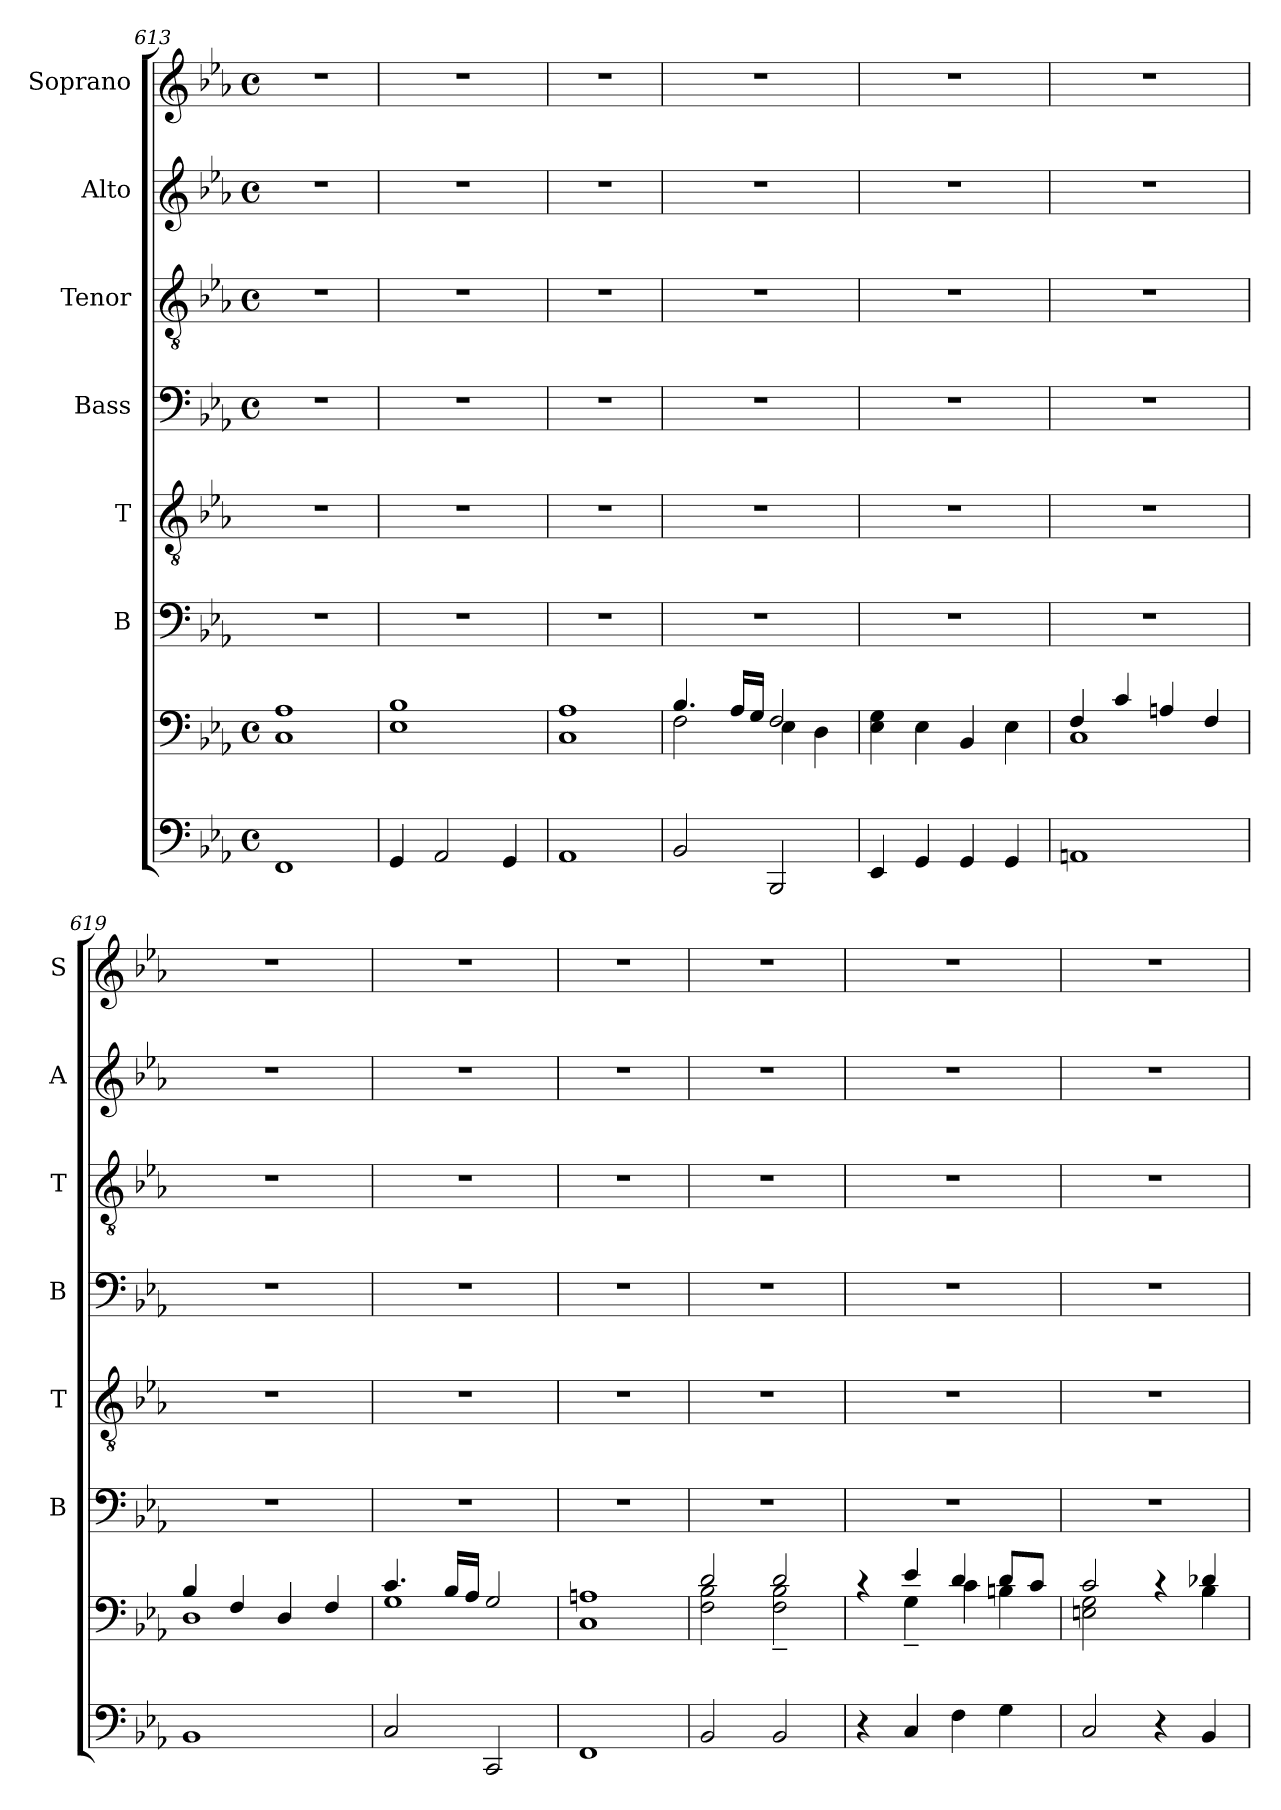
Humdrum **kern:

**kern	**kern	**kern	**kern	**kern	**kern	**kern	**kern
*part8	*part7	*part6	*part5	*part4	*part3	*part2	*part1
*staff8	*staff7	*staff6	*staff5	*staff4	*staff3	*staff2	*staff1
*	*	*I"B	*I"T	*I"Bass	*I"Tenor	*I"Alto	*I"Soprano
*	*	*I'B	*I'T	*I'B	*I'T	*I'A	*I'S
*clefF4	*clefF4	*clefF4	*clefGv2	*clefF4	*clefGv2	*clefG2	*clefG2
*k[b-e-a-]	*k[b-e-a-]	*k[b-e-a-]	*k[b-e-a-]	*k[b-e-a-]	*k[b-e-a-]	*k[b-e-a-]	*k[b-e-a-]
*E-:	*E-:	*E-:	*E-:	*E-:	*E-:	*E-:	*E-:
*M4/4	*M4/4	*	*	*M4/4	*M4/4	*M4/4	*M4/4
*met(c)	*met(c)	*	*	*met(c)	*met(c)	*met(c)	*met(c)
=613	=613	=613	=613	=613	=613	=613	=613
1FF	1C 1A-	1r	1r	1r	1r	1r	1r
=614	=614	=614	=614	=614	=614	=614	=614
4GG/	1E- 1B-	1r	1r	1r	1r	1r	1r
2AA-/	.	.	.	.	.	.	.
4GG/	.	.	.	.	.	.	.
!!LO:LB:g=z
=615	=615	=615	=615	=615	=615	=615	=615
1AA-	1C 1A-	1r	1r	1r	1r	1r	1r
=616	=616	=616	=616	=616	=616	=616	=616
*	*^	*	*	*	*	*	*
2BB-/	4.B-/	2F\	1r	1r	1r	1r	1r	1r
.	16A-/LL	.	.	.	.	.	.	.
.	16G/JJ	.	.	.	.	.	.	.
2BBB-/	2F/	4E-\	.	.	.	.	.	.
.	.	4D\	.	.	.	.	.	.
*	*v	*v	*	*	*	*	*	*
=617	=617	=617	=617	=617	=617	=617	=617
4EE-/	4E-\ 4G\	1r	1r	1r	1r	1r	1r
4GG/	4E-\	.	.	.	.	.	.
4GG/	4BB-/	.	.	.	.	.	.
4GG/	4E-\	.	.	.	.	.	.
=618	=618	=618	=618	=618	=618	=618	=618
*	*^	*	*	*	*	*	*
1AAn	4F/	1C	1r	1r	1r	1r	1r	1r
.	4c/	.	.	.	.	.	.	.
.	4An/	.	.	.	.	.	.	.
.	4F/	.	.	.	.	.	.	.
=619	=619	=619	=619	=619	=619	=619	=619	=619
1BB-	4B-/	1D	1r	1r	1r	1r	1r	1r
.	4F/	.	.	.	.	.	.	.
.	4D/	.	.	.	.	.	.	.
.	4F/	.	.	.	.	.	.	.
=620	=620	=620	=620	=620	=620	=620	=620	=620
2C/	4.c/	1G	1r	1r	1r	1r	1r	1r
.	16B-/LL	.	.	.	.	.	.	.
.	16A-/JJ	.	.	.	.	.	.	.
2CC/	2G/	.	.	.	.	.	.	.
*	*v	*v	*	*	*	*	*	*
!!LO:LB:g=z
=621	=621	=621	=621	=621	=621	=621	=621
1FF	1C 1An	1r	1r	1r	1r	1r	1r
=622	=622	=622	=622	=622	=622	=622	=622
*	*^	*	*	*	*	*	*
2BB-/	2d/	2F\ 2B-\	1r	1r	1r	1r	1r	1r
2BB-/	2d/	2F\~< 2B-\~<	.	.	.	.	.	.
=623	=623	=623	=623	=623	=623	=623	=623	=623
4r	4rc	4ryy	1r	1r	1r	1r	1r	1r
4C/	4e-/	4G~<\	.	.	.	.	.	.
4F\	4d/	4c\	.	.	.	.	.	.
4G\	(8d/L	4Bn\	.	.	.	.	.	.
.	8c/J	.	.	.	.	.	.	.
=624	=624	=624	=624	=624	=624	=624	=624	=624
2C/	2c/	2En\ 2G\	1r	1r	1r	1r	1r	1r
4r	4rc	4ryy	.	.	.	.	.	.
4BB-/	4d-X/	4B-\	.	.	.	.	.	.
*	*v	*v	*	*	*	*	*	*
=	=	=	=	=	=	=	=
*-	*-	*-	*-	*-	*-	*-	*-
